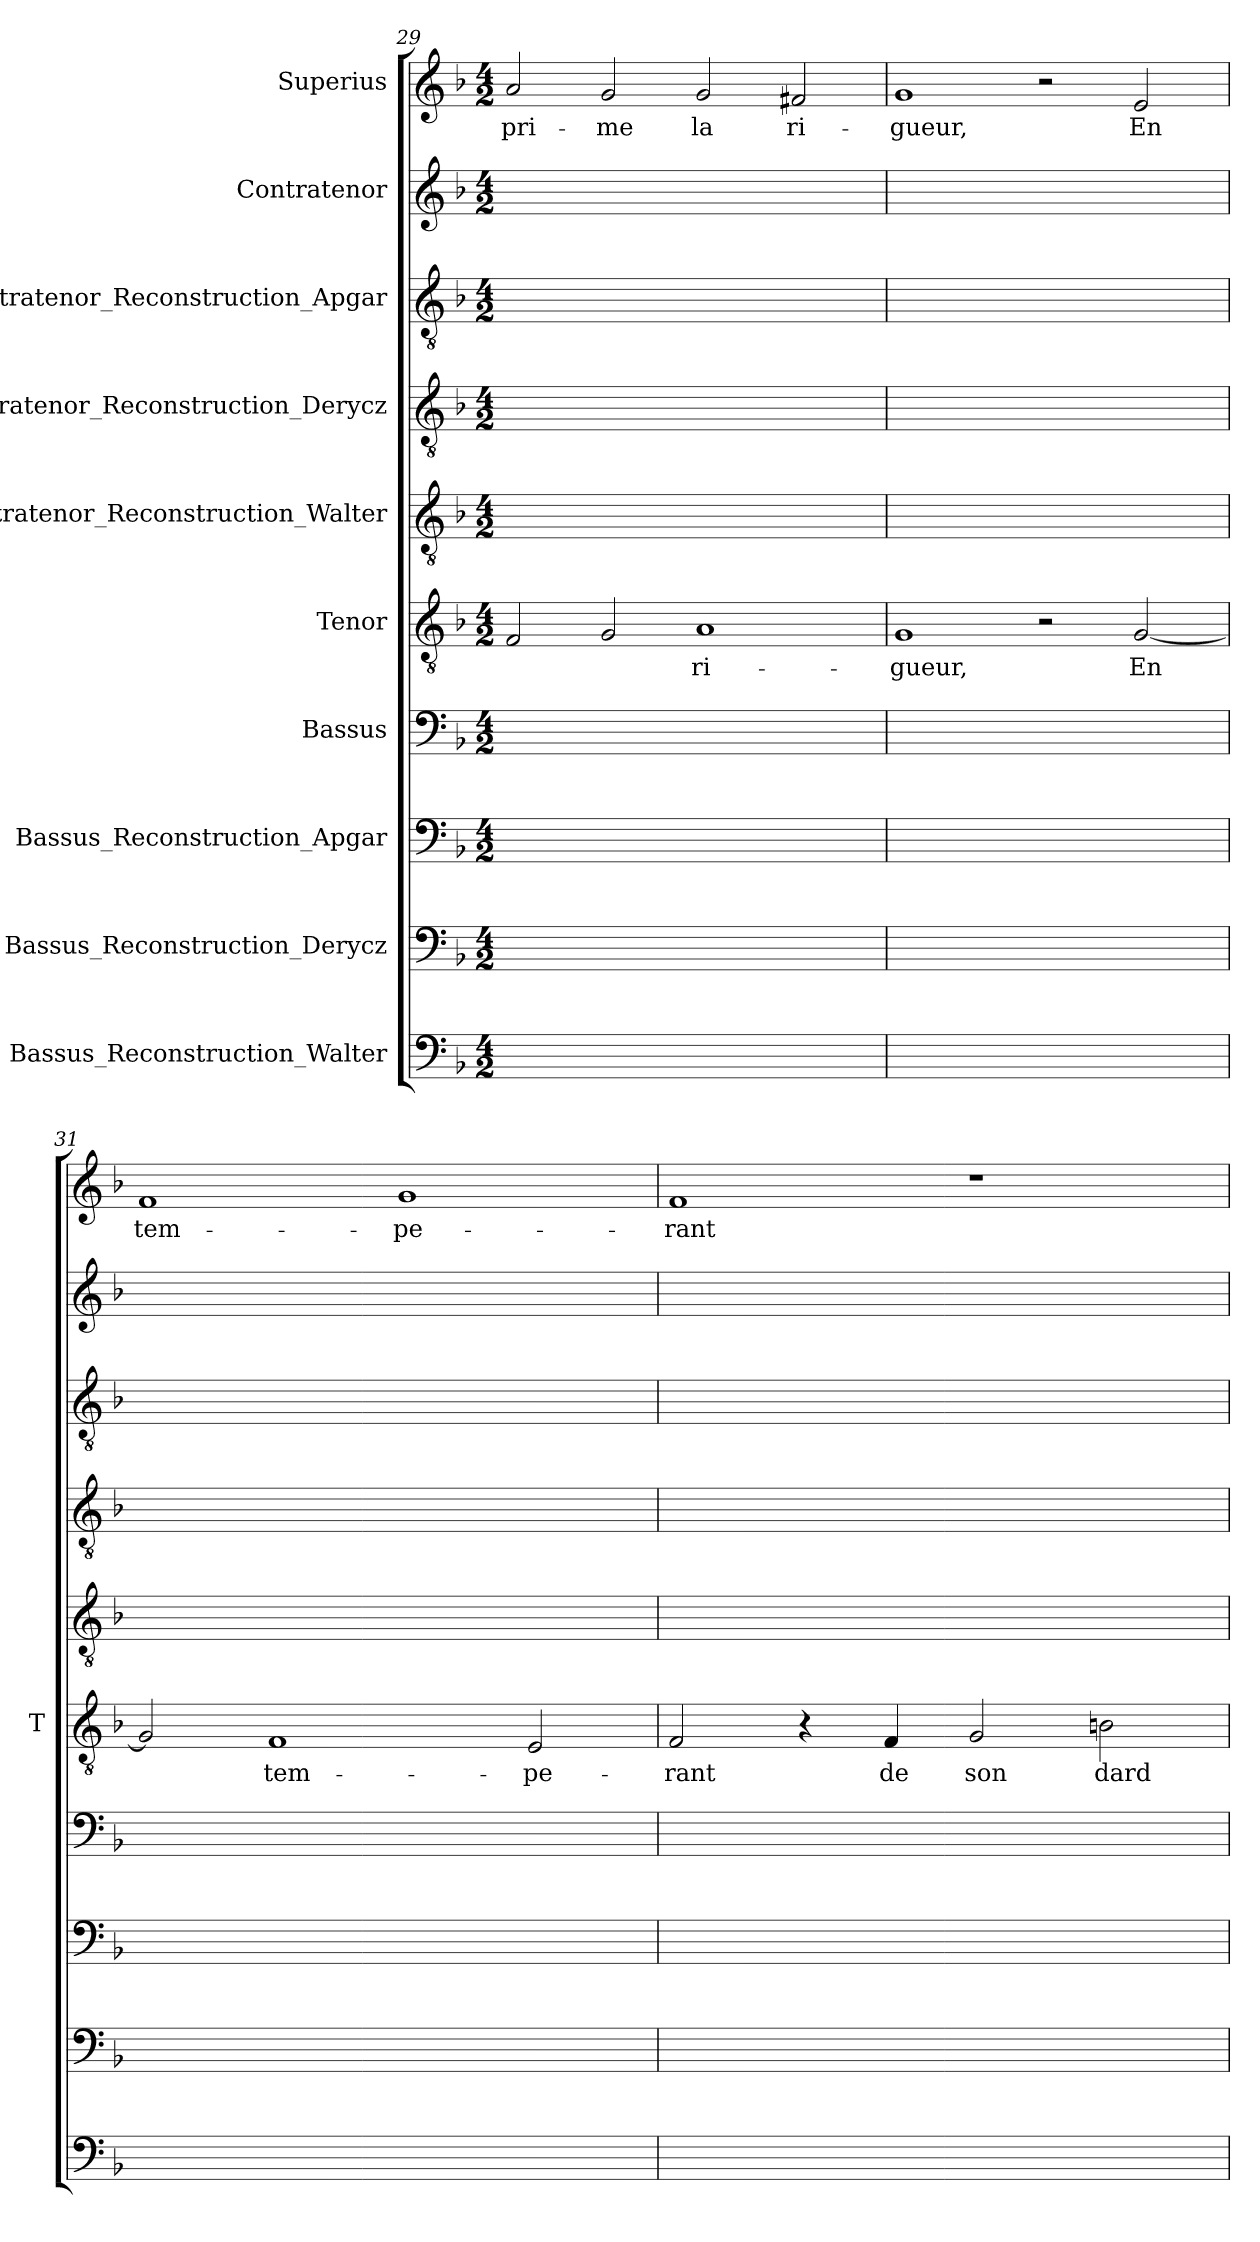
**kern	**kern	**kern	**kern	**kern	**text	**kern	**kern	**kern	**kern	**kern	**text
*part10	*part9	*part8	*part7	*part6	*part6	*part5	*part4	*part3	*part2	*part1	*part1
*staff10	*staff9	*staff8	*staff7	*staff6	*staff6	*staff5	*staff4	*staff3	*staff2	*staff1	*staff1
*I"Bassus_Reconstruction_Walter	*I"Bassus_Reconstruction_Derycz	*I"Bassus_Reconstruction_Apgar	*I"Bassus	*I"Tenor	*	*I"Contratenor_Reconstruction_Walter	*I"Contratenor_Reconstruction_Derycz	*I"Contratenor_Reconstruction_Apgar	*I"Contratenor	*I"Superius	*
*	*	*	*	*I'T	*	*	*	*	*	*	*
*clefF4	*clefF4	*clefF4	*clefF4	*clefGv2	*	*clefGv2	*clefGv2	*clefGv2	*clefG2	*clefG2	*
*k[b-]	*k[b-]	*k[b-]	*k[b-]	*k[b-]	*	*k[b-]	*k[b-]	*k[b-]	*k[b-]	*k[b-]	*
*M4/2	*M4/2	*M4/2	*M4/2	*M4/2	*	*M4/2	*M4/2	*M4/2	*M4/2	*M4/2	*
=29	=29	=29	=29	=29	=29	=29	=29	=29	=29	=29	=29
0ryy	0ryy	0ryy	0ryy	2F	.	0ryy	0ryy	0ryy	0ryy	2a	pri-
.	.	.	.	2G	.	.	.	.	.	2g	-me
.	.	.	.	1A	ri-	.	.	.	.	2g	-la
.	.	.	.	.	.	.	.	.	.	2f#X	ri-
=30	=30	=30	=30	=30	=30	=30	=30	=30	=30	=30	=30
0ryy	0ryy	0ryy	0ryy	1G	-gueur,	0ryy	0ryy	0ryy	0ryy	1g	-gueur,
.	.	.	.	2r	.	.	.	.	.	2r	.
.	.	.	.	[2G	-En	.	.	.	.	2e	-En
=31	=31	=31	=31	=31	=31	=31	=31	=31	=31	=31	=31
0ryy	0ryy	0ryy	0ryy	2G]	.	0ryy	0ryy	0ryy	0ryy	1f	tem-
.	.	.	.	1F	tem-	.	.	.	.	.	.
.	.	.	.	.	.	.	.	.	.	1g	pe-
.	.	.	.	2E	pe-	.	.	.	.	.	.
=32	=32	=32	=32	=32	=32	=32	=32	=32	=32	=32	=32
0ryy	0ryy	0ryy	0ryy	2F	-rant	0ryy	0ryy	0ryy	0ryy	1f	-rant
.	.	.	.	4r	.	.	.	.	.	.	.
.	.	.	.	4F	-de	.	.	.	.	.	.
.	.	.	.	2G	-son	.	.	.	.	1r	.
.	.	.	.	2Bn	-dard	.	.	.	.	.	.
=	=	=	=	=	=	=	=	=	=	=	=
*-	*-	*-	*-	*-	*-	*-	*-	*-	*-	*-	*-
